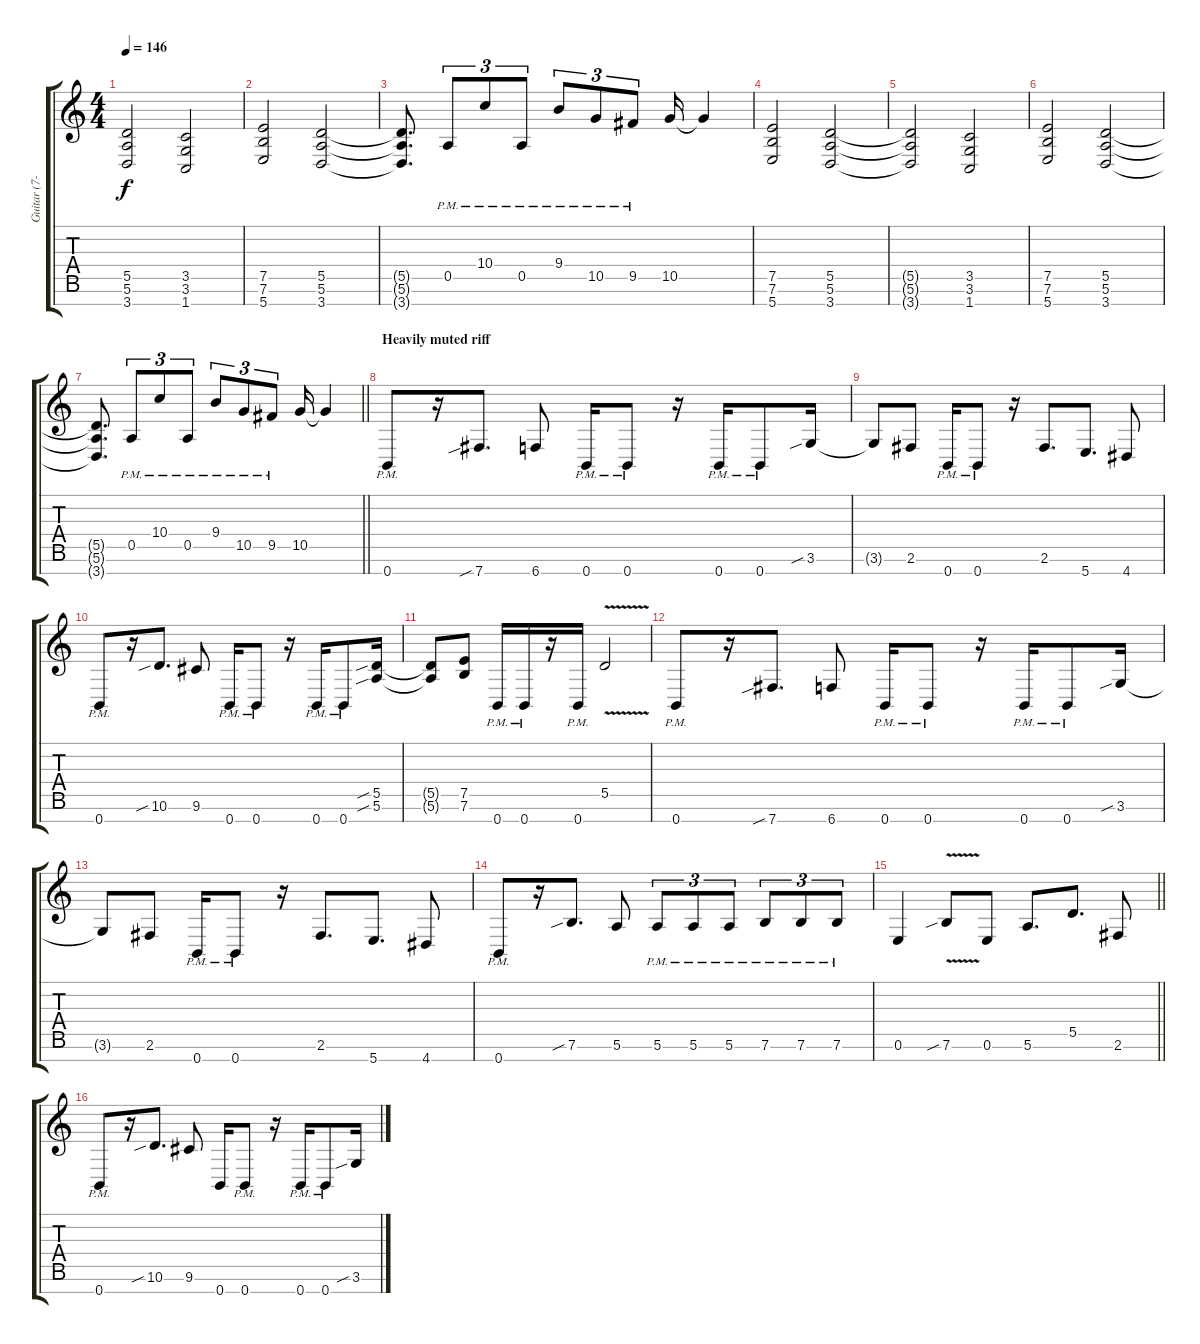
\track ("Guitar (7-string)" "Guitar (7-") {instrument distortionguitar}
\staff {score tabs}
\tuning (E4 B3 G3 D3 A2 E2 B1) {hide}
\ts (4 4)
\tempo 146
\clef g2
\ks c
(5.5{t} 5.6{t} 3.7{t}).2{dy f} (3.5 3.6 1.7).2 |
(7.5 7.6 5.7).2 (5.5 5.6 3.7).2 |
(5.5{t} 5.6{t} 3.7{t}).8{d} 0.5{pm}.8{tu (3 2)} 10.4{pm}.8{tu (3 2)} 0.5{pm}.8{tu (3 2)} 9.4{pm}.8{tu (3 2)} 10.5{pm}.8{tu (3 2)} 9.5{pm}.8{tu (3 2)} 10.5.16 10.5{t}.4 |
(7.5 7.6 5.7).2 (5.5 5.6 3.7).2 |
(5.5{t} 5.6{t} 3.7{t}).2 (3.5 3.6 1.7).2 |
(7.5 7.6 5.7).2 (5.5 5.6 3.7).2 |
\barLineRight lightlight
(5.5{t} 5.6{t} 3.7{t}).8{d} 0.5{pm}.8{tu (3 2)} 10.4{pm}.8{tu (3 2)} 0.5{pm}.8{tu (3 2)} 9.4{pm}.8{tu (3 2)} 10.5{pm}.8{tu (3 2)} 9.5{pm}.8{tu (3 2)} 10.5.16 10.5{t}.4 |
\section ("" "Heavily muted riff")
0.7{pm}.8{volume 15 balance 16 instrument distortionguitar} r.16 7.7{sib}.8{d} 6.7.8 0.7{pm}.16 0.7{pm}.8 r.16 0.7{pm}.16 0.7{pm}.8 3.6{sib}.16 |
3.6{t}.8 2.6.8 0.7{pm}.16 0.7{pm}.8 r.16 2.6.8{d} 5.7.8{d} 4.7.8 |
0.7{pm}.8 r.16 10.6{sib}.8{d} 9.6.8 0.7{pm}.16 0.7{pm}.8 r.16 0.7{pm}.16 0.7{pm}.8 (5.5{sib} 5.6{sib}).16 |
(5.5{t} 5.6{t}).8 (7.5 7.6).8 0.7{pm}.16 0.7{pm}.16 r.16 0.7{pm}.16 5.5{v}.2{instrument guitarharmonics} |
0.7{pm}.8{instrument distortionguitar} r.16 7.7{sib}.8{d} 6.7.8 0.7{pm}.16 0.7{pm}.8 r.16 0.7{pm}.16 0.7{pm}.8 3.6{sib}.16 |
3.6{t}.8 2.6.8 0.7{pm}.16 0.7{pm}.8 r.16 2.6.8{d} 5.7.8{d} 4.7.8 |
0.7{pm}.8 r.16 7.6{sib}.8{d} 5.6.8 5.6{pm}.8{tu (3 2)} 5.6{pm}.8{tu (3 2)} 5.6{pm}.8{tu (3 2)} 7.6{pm}.8{tu (3 2)} 7.6{pm}.8{tu (3 2)} 7.6{pm}.8{tu (3 2)} |
\barLineRight lightlight
0.6.4 7.6{v sib}.8 0.6.8 5.6.8{d} 5.5.8{d} 2.6.8 |
0.7{pm}.8 r.16 10.6{sib}.8{d} 9.6.8 0.7.16 0.7{pm}.8 r.16 0.7{pm}.16 0.7{pm}.8 3.6{sib}.16
